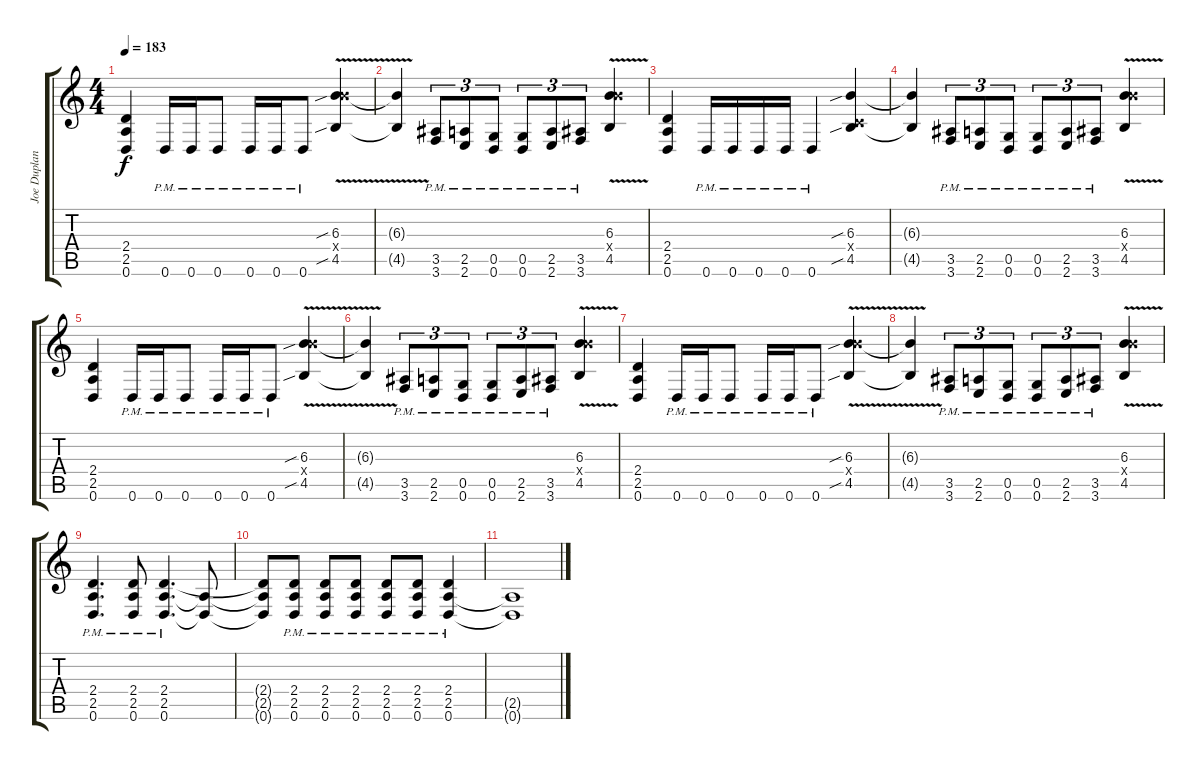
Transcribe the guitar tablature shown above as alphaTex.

\track ("Joe Duplantier" "Joe Duplan") {instrument distortionguitar}
\staff {score tabs}
\tuning (D4 A3 F3 C3 G2 D2) {hide}
\ts (4 4)
\tempo 183
\clef g2
\ks c
(2.4 2.5 0.6).4{dy f} 0.6{pm}.16 0.6{pm}.16 0.6{pm}.8 0.6{pm}.16 0.6{pm}.16 0.6{pm}.8 (6.3{v sib} 11.4{x} 4.5{v sib}).4 |
(6.3{t} 4.5{t}).4 (3.5{pm} 3.6{pm}).8{tu (3 2)} (2.5{pm} 2.6{pm}).8{tu (3 2)} (0.5{pm} 0.6{pm}).8{tu (3 2)} (0.5{pm} 0.6{pm}).8{tu (3 2)} (2.5{pm} 2.6{pm}).8{tu (3 2)} (3.5{pm} 3.6{pm}).8{tu (3 2)} (6.3{v} 11.4{x} 4.5{v}).4 |
(2.4 2.5 0.6).4 0.6{pm}.16 0.6{pm}.16 0.6{pm}.16 0.6{pm}.16 0.6{pm}.4 (6.3{sib} 0.4{x} 4.5{sib}).4 |
(6.3{t} 4.5{t}).4 (3.5{pm} 3.6{pm}).8{tu (3 2)} (2.5{pm} 2.6{pm}).8{tu (3 2)} (0.5{pm} 0.6{pm}).8{tu (3 2)} (0.5{pm} 0.6{pm}).8{tu (3 2)} (2.5{pm} 2.6{pm}).8{tu (3 2)} (3.5{pm} 3.6{pm}).8{tu (3 2)} (6.3{v} 11.4{x} 4.5{v}).4 |
(2.4 2.5 0.6).4 0.6{pm}.16 0.6{pm}.16 0.6{pm}.8 0.6{pm}.16 0.6{pm}.16 0.6{pm}.8 (6.3{v sib} 11.4{x} 4.5{v sib}).4 |
(6.3{t} 4.5{t}).4 (3.5{pm} 3.6{pm}).8{tu (3 2)} (2.5{pm} 2.6{pm}).8{tu (3 2)} (0.5{pm} 0.6{pm}).8{tu (3 2)} (0.5{pm} 0.6{pm}).8{tu (3 2)} (2.5{pm} 2.6{pm}).8{tu (3 2)} (3.5{pm} 3.6{pm}).8{tu (3 2)} (6.3{v} 11.4{x} 4.5{v}).4 |
(2.4 2.5 0.6).4 0.6{pm}.16 0.6{pm}.16 0.6{pm}.8 0.6{pm}.16 0.6{pm}.16 0.6{pm}.8 (6.3{v sib} 11.4{x} 4.5{v sib}).4 |
(6.3{t} 4.5{t}).4 (3.5{pm} 3.6{pm}).8{tu (3 2)} (2.5{pm} 2.6{pm}).8{tu (3 2)} (0.5{pm} 0.6{pm}).8{tu (3 2)} (0.5{pm} 0.6{pm}).8{tu (3 2)} (2.5{pm} 2.6{pm}).8{tu (3 2)} (3.5{pm} 3.6{pm}).8{tu (3 2)} (6.3{v} 11.4{x} 4.5{v}).4 |
(2.4{pm} 2.5{pm} 0.6{pm}).4{d} (2.4{pm} 2.5{pm} 0.6{pm}).8 (2.4{pm} 2.5{pm} 0.6{pm}).4{d} (2.5{t} 0.6{t}).8 |
(2.4{t} 2.5{t} 0.6{t}).8 (2.4{pm} 2.5{pm} 0.6{pm}).8 (2.4{pm} 2.5{pm} 0.6{pm}).8 (2.4{pm} 2.5{pm} 0.6{pm}).8 (2.4{pm} 2.5{pm} 0.6{pm}).8 (2.4{pm} 2.5{pm} 0.6{pm}).8 (2.4{pm} 2.5{pm} 0.6{pm}).4{volume 0} |
(2.5{t} 0.6{t}).1
